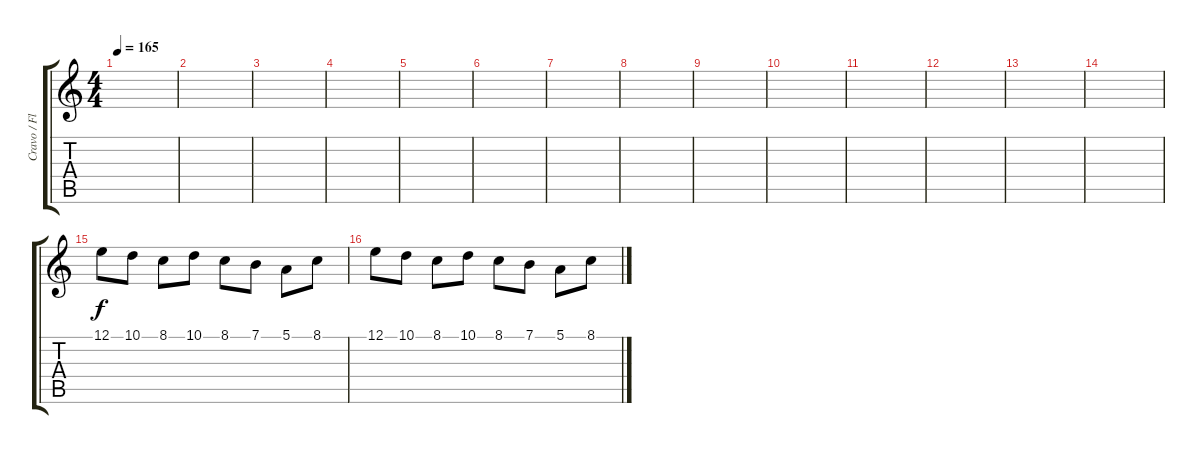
\track ("Cravo / Flauta" "Cravo / Fl") {instrument panflute}
\staff {score tabs}
\tuning (E4 B3 G3 D3 A2 E2) {hide}
\ts (4 4)
\tempo 165
\clef g2
\ks c
|
|
|
|
|
|
|
|
|
|
|
|
|
|
12.1.8{volume 10 instrument harpsichord} 10.1.8 8.1.8 10.1.8 8.1.8 7.1.8 5.1.8 8.1.8 |
12.1.8 10.1.8 8.1.8 10.1.8 8.1.8 7.1.8 5.1.8 8.1.8
